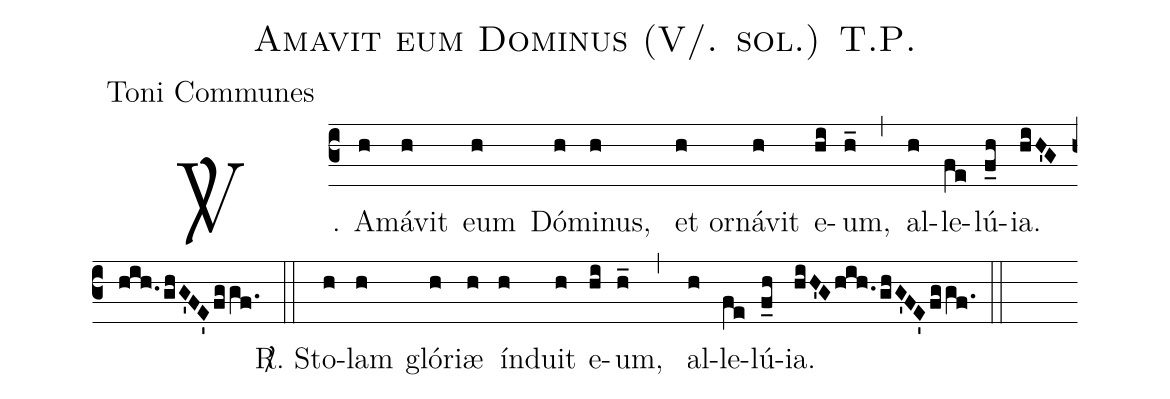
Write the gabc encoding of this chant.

name:Amavit eum Dominus (V/. sol.) T.P.;
office-part:Toni Communes;
%%
(c3)<sp>V/</sp>. A(h)mávit(h) eum(h) Dó(h)minus, (h) et or(h)návit(h) e(hi)um,(h_) (,) al(h)le(fe)lú(f_h)ia. (hiH'G/hih./ghG'FE'/fggf.) (::) <sp>R/</sp>. Sto(h)lam(h) gló(h)riæ(h) ín(h)duit(h) e(hi)um, (h_) (,) al(h)le(fe)lú(f_h)ia. (hiH'G/hih./ghG'FE'/fggf.) (::)
